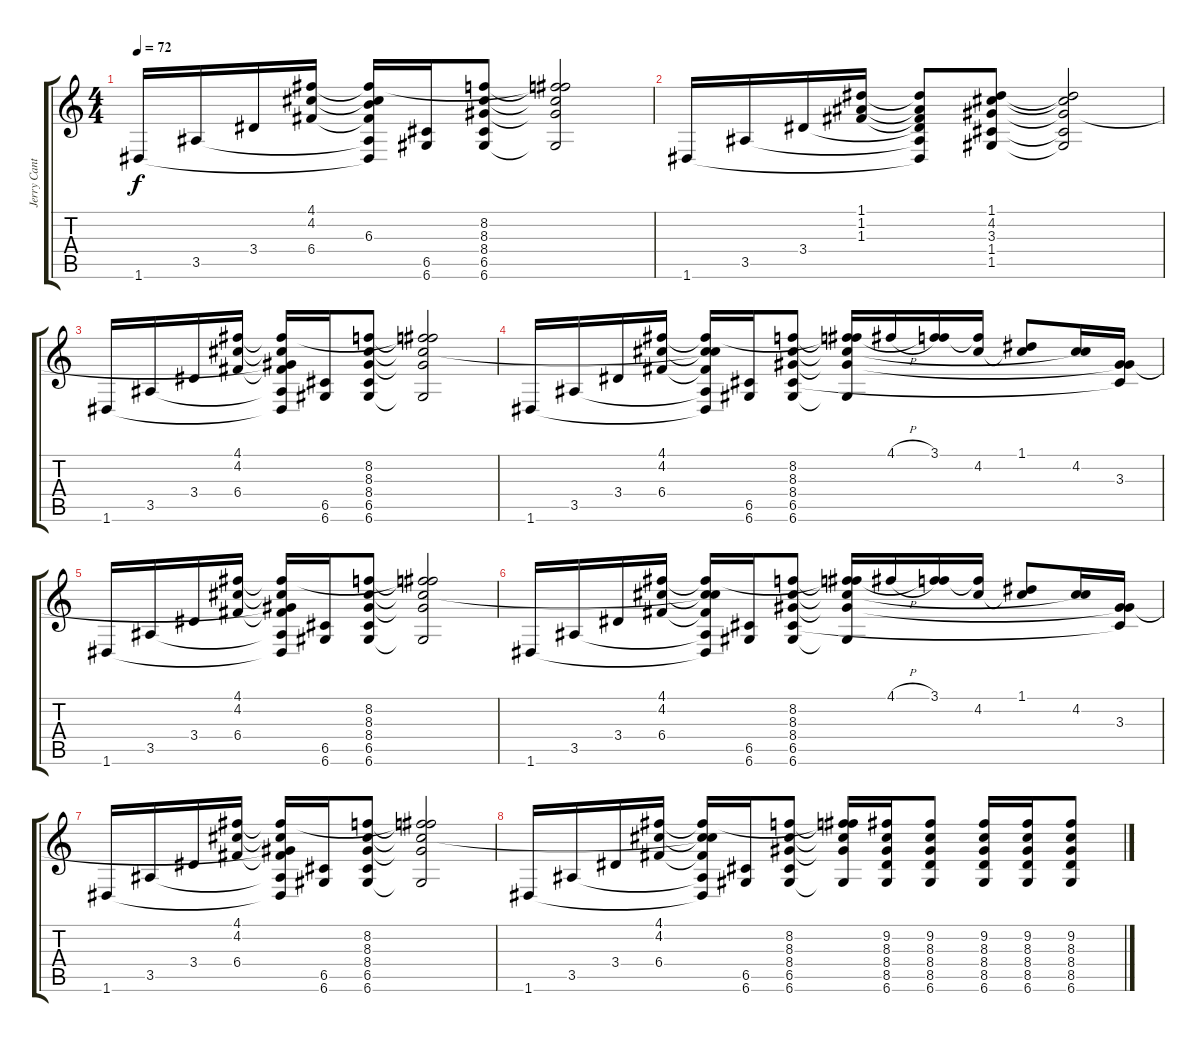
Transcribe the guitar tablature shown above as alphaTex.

\track ("Jerry Cantrell - Guitar 3 - Acoustic" "Jerry Cant") {instrument acousticguitarnylon}
\staff {score tabs}
\tuning (D4 A3 F3 C3 G2 D2) {hide}
\ts (4 4)
\tempo 72
\clef g2
\ks c
1.6.16{dy f} 3.5.16 3.4.16 (4.1 4.2 6.4).16 (4.1{t} 4.2{t} 6.3{t} 6.4{t} 3.5{t} 1.6{t}).16 (6.5 6.6).16 (8.2 8.3 8.4 6.5 6.6).8 (4.1{t} 8.2{t} 8.3{t} 8.4{t} 6.6{t}).2 |
1.6.16 3.5.16 3.4.16 (1.1 1.2 1.3).16 (1.1{t} 1.2{t} 1.3{t} 3.4{t} 3.5{t} 1.6{t}).8 (1.1 4.2 3.3 1.4 1.5).8 (1.1{t} 4.2{t} 3.3{t} 1.4{t} 1.5{t}).2 |
1.6.16 3.5.16 3.4.16 (4.1 4.2 6.4).16 (4.1{t} 4.2{t} 3.3{t} 6.4{t} 3.5{t} 1.6{t}).16 (6.5 6.6).16 (8.2 8.3 8.4 6.5 6.6).8 (4.1{t} 8.2{t} 8.3{t} 8.4{t} 6.6{t}).2 |
1.6.16 3.5.16 3.4.16 (4.1 4.2 6.4).16 (4.1{t} 4.2{t} 8.3{t} 6.4{t} 3.5{t} 1.6{t}).16 (6.5 6.6).16 (8.2 8.3 8.4 6.5 6.6).8 (4.1{t} 8.2{t} 8.3{t} 8.4{t} 6.6{t}).16 4.1{h}.16 (3.1 8.2{t}).16 (3.1{t} 4.2).16 (1.1 4.2{t}).8 (4.2 8.3{t}).16 (3.3 8.4{t} 6.5{t}).16 |
1.6.16 3.5.16 3.4.16 (4.1 4.2 6.4).16 (4.1{t} 4.2{t} 3.3{t} 6.4{t} 3.5{t} 1.6{t}).16 (6.5 6.6).16 (8.2 8.3 8.4 6.5 6.6).8 (4.1{t} 8.2{t} 8.3{t} 8.4{t} 6.6{t}).2 |
1.6.16 3.5.16 3.4.16 (4.1 4.2 6.4).16 (4.1{t} 4.2{t} 8.3{t} 6.4{t} 3.5{t} 1.6{t}).16 (6.5 6.6).16 (8.2 8.3 8.4 6.5 6.6).8 (4.1{t} 8.2{t} 8.3{t} 8.4{t} 6.6{t}).16 4.1{h}.16 (3.1 8.2{t}).16 (3.1{t} 4.2).16 (1.1 4.2{t}).8 (4.2 8.3{t}).16 (3.3 8.4{t} 6.5{t}).16 |
1.6.16 3.5.16 3.4.16 (4.1 4.2 6.4).16 (4.1{t} 4.2{t} 3.3{t} 6.4{t} 3.5{t} 1.6{t}).16 (6.5 6.6).16 (8.2 8.3 8.4 6.5 6.6).8 (4.1{t} 8.2{t} 8.3{t} 8.4{t} 6.6{t}).2 |
1.6.16 3.5.16 3.4.16 (4.1 4.2 6.4).16 (4.1{t} 4.2{t} 8.3{t} 6.4{t} 3.5{t} 1.6{t}).16 (6.5 6.6).16 (8.2 8.3 8.4 6.5 6.6).8 (4.1{t} 8.2{t} 8.3{t} 8.4{t} 6.6{t}).16 (9.2 8.3 8.4 8.5 6.6).16 (9.2 8.3 8.4 8.5 6.6).8 (9.2 8.3 8.4 8.5 6.6).16 (9.2 8.3 8.4 8.5 6.6).16 (9.2 8.3 8.4 8.5 6.6).8
